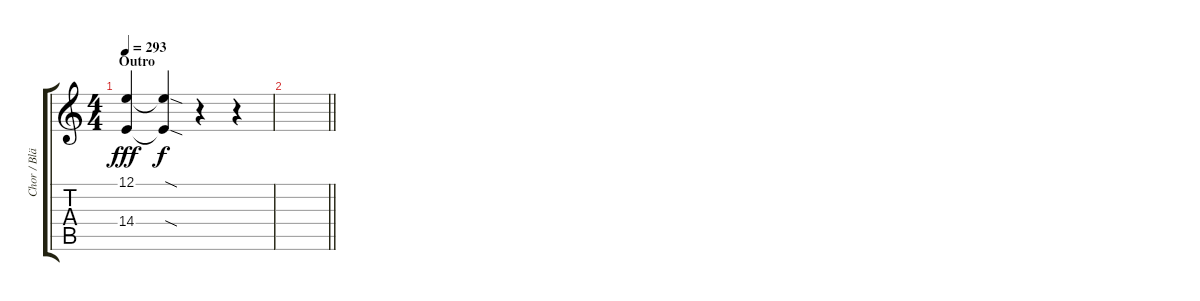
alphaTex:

\track ("Chor / Bläser" "Chor / Blä") {instrument lead6voice}
\staff {score tabs}
\tuning (E4 B3 G3 D3 A2 D2) {hide}
\ts (4 4)
\section ("" "Outro")
\tempo 293
\clef g2
\ks c
(12.1 14.4).4{dy fff} (12.1{sod t} 14.4{sod t}).4{dy f} r.4 r.4 |
\barLineRight lightlight
